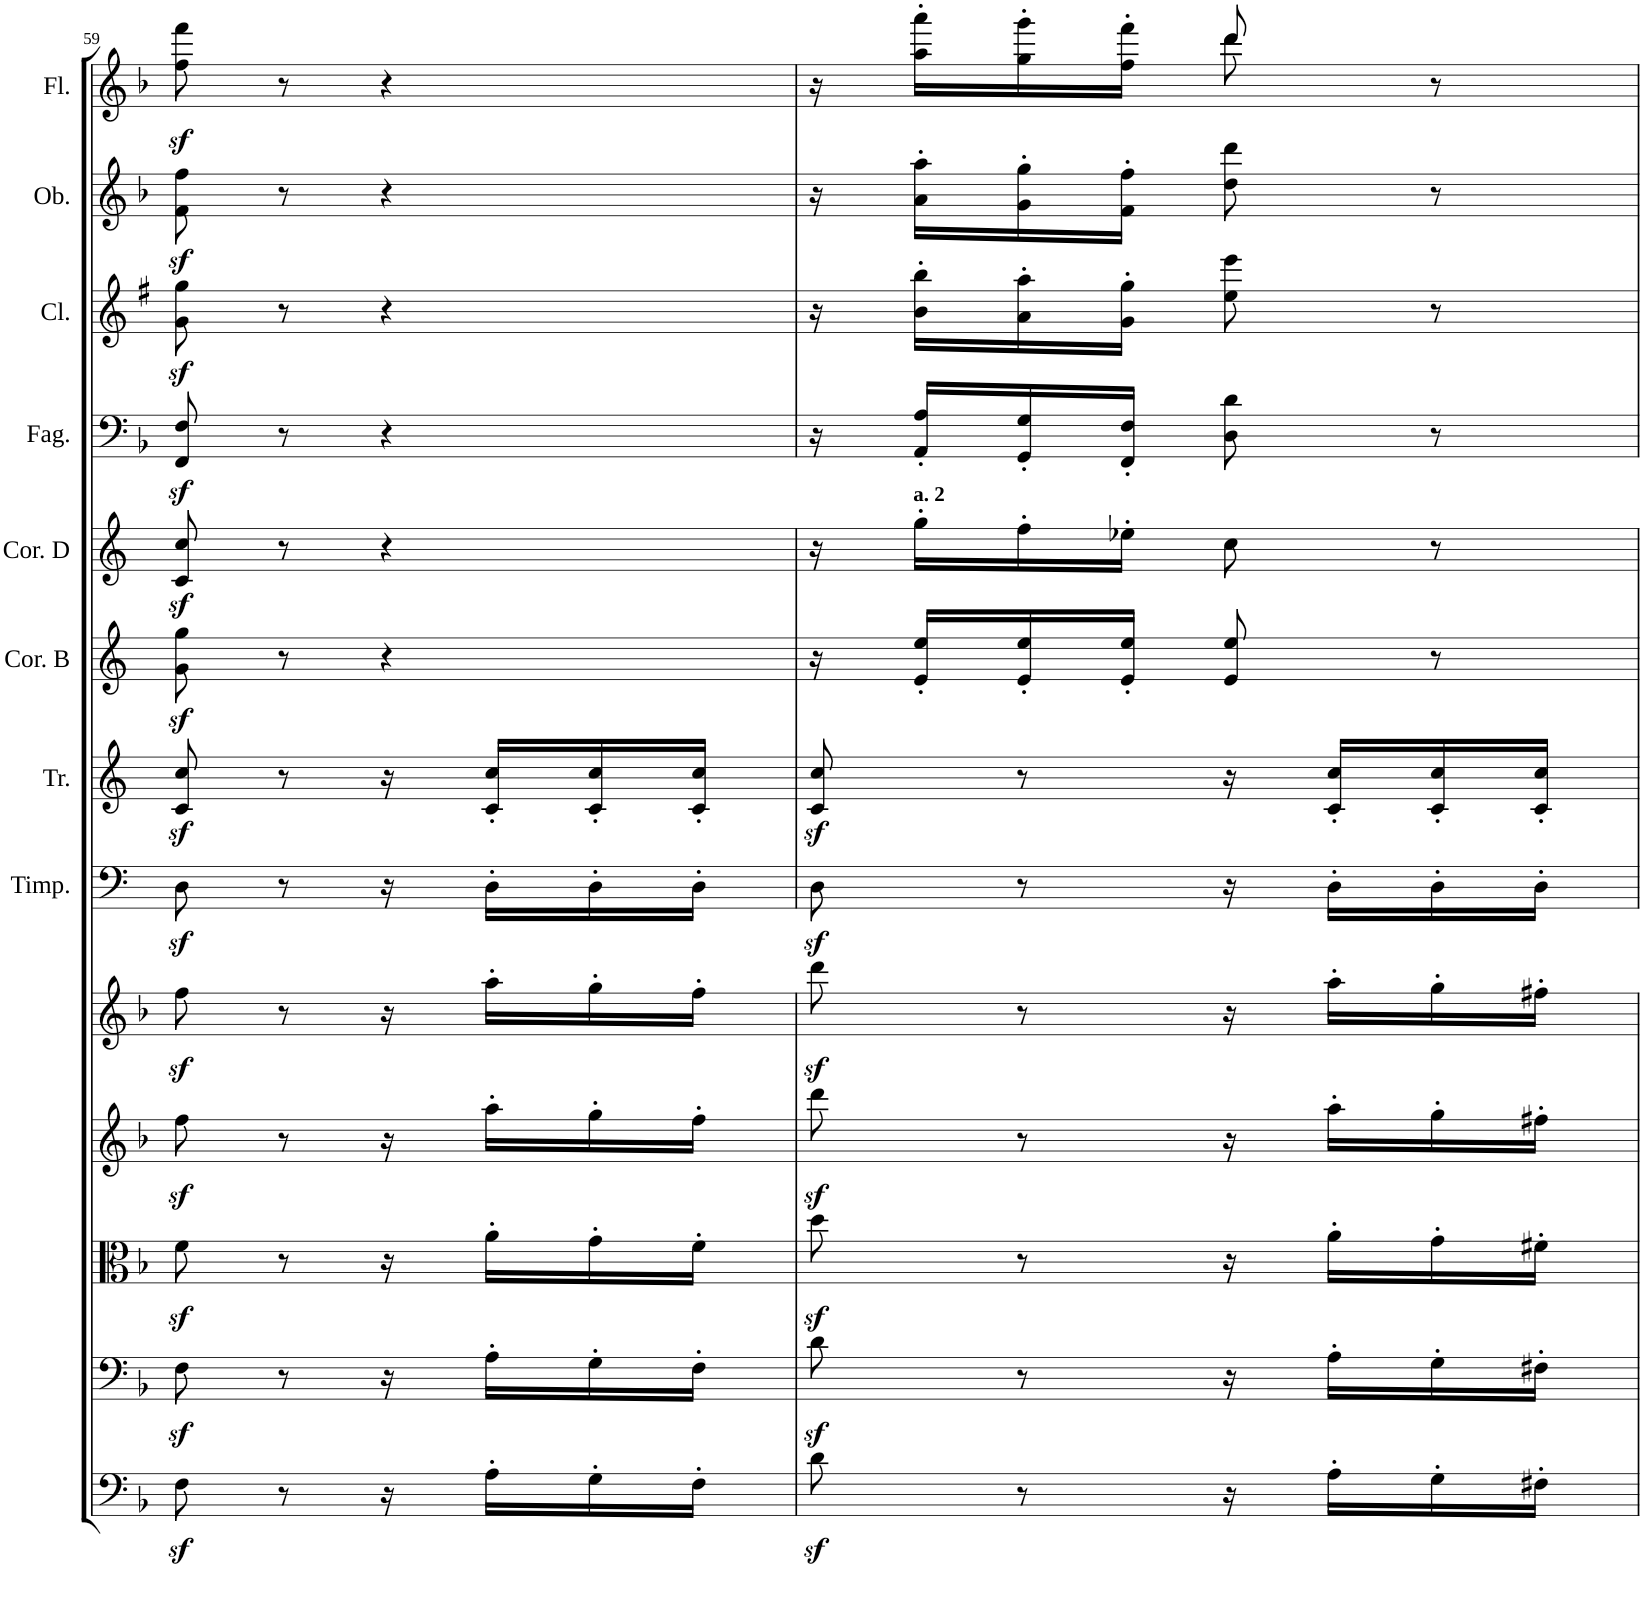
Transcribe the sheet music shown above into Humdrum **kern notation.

**kern	**kern	**kern	**kern	**kern	**kern	**kern	**kern	**kern	**kern	**kern	**kern	**kern
*part13	*part12	*part11	*part10	*part9	*part8	*part7	*part6	*part5	*part4	*part3	*part2	*part1
*staff13	*staff12	*staff11	*staff10	*staff9	*staff8	*staff7	*staff6	*staff5	*staff4	*staff3	*staff2	*staff1
*I"Basso	*I"Violoncello	*I"Viola	*I"Violino II	*I"Violino I	*I"Timpani in D–A	*I"Trombe in D	*I"Corni in B basso	*I"Corni in D	*I"Fagotti	*I"Clarinetti in B	*I"Oboi	*I"Flauti
*	*	*	*	*	*I'Timp.	*I'Tr.	*I'Cor. B	*I'Cor. D	*I'Fag.	*I'Cl.	*I'Ob.	*I'Fl.
!!LO:PB:g=z
*clefF4	*clefF4	*clefC3	*clefG2	*clefG2	*clefF4	*clefG2	*clefG2	*clefG2	*clefF4	*clefG2	*clefG2	*clefG2
*Trd7c12	*	*	*	*	*	*Trd-1c-2	*Trd8c14	*Trd6c10	*	*Trd1c2	*	*
*k[b-]	*k[b-]	*k[b-]	*k[b-]	*k[b-]	*k[]	*k[]	*k[]	*k[]	*k[b-]	*k[f#]	*k[b-]	*k[b-]
*M2/4	*M2/4	*M2/4	*M2/4	*M2/4	*M2/4	*M2/4	*M2/4	*M2/4	*M2/4	*M2/4	*M2/4	*M2/4
=59	=59	=59	=59	=59	=59	=59	=59	=59	=59	=59	=59	=59
8Fz<^\	8Fz<^\	8fz<^\	8ffz<^\	8ffz<^\	8Dz<^\	8c/z<^ 8cc/z<^	8g\z<^ 8gg\z<^	8c/z<^ 8cc/z<^	8FF/z<^ 8F/z<^	8g\z<^ 8gg\z<^	8f\z<^ 8ff\z<^	8ff\z<^ 8fff\z<^
8r	8r	8r	8r	8r	8r	8r	8r	8r	8r	8r	8r	8r
16r	16r	16r	16r	16r	16r	16r	4r	4r	4r	4r	4r	4r
16A'\LL	16A'\LL	16a'\LL	16aa'\LL	16aa'\LL	16D'\LL	16c/' 16cc/'LL	.	.	.	.	.	.
16G'\	16G'\	16g'\	16gg'\	16gg'\	16D'\	16c/' 16cc/'	.	.	.	.	.	.
16F'\JJ	16F'\JJ	16f'\JJ	16ff'\JJ	16ff'\JJ	16D'\JJ	16c/' 16cc/'JJ	.	.	.	.	.	.
=60	=60	=60	=60	=60	=60	=60	=60	=60	=60	=60	=60	=60
*	*	*	*	*	*	*	*	*	*	*	*	*^
8dz<^\	8dz<^\	8ddz<^\	8dddz<^\	8dddz<^\	8Dz<^\	8c/z<^ 8cc/z<^	16r	16r	16r	16r	16r	16r	4ryy
!	!	!	!	!	!	!	!	!LO:TX:a:B:t=a. 2	!	!	!	!	!
.	.	.	.	.	.	.	16e/' 16ee/'LL	16gg'\LL	16AA/' 16A/'LL	16b\' 16bb\'LL	16a\' 16aa\'LL	16aa\'> 16aaa\'>LL	.
8r	8r	8r	8r	8r	8r	8r	16e/' 16ee/'	16ff'\	16GG/' 16G/'	16a\' 16aa\'	16g\' 16gg\'	16gg\'> 16ggg\'>	.
.	.	.	.	.	.	.	16e/' 16ee/'JJ	16ee-X'\JJ	16FF/' 16F/'JJ	16g\' 16gg\'JJ	16f\' 16ff\'JJ	16ff\'> 16fff\'>JJ	.
16r	16r	16r	16r	16r	16r	16r	8e/ 8ee/	8cc\	8D\ 8d\	8ee\ 8eee\	8dd\ 8ddd\	8ddd/	8ddd\
16A'\LL	16A'\LL	16a'\LL	16aa'\LL	16aa'\LL	16D'\LL	16c/' 16cc/'LL	.	.	.	.	.	.	.
16G'\	16G'\	16g'\	16gg'\	16gg'\	16D'\	16c/' 16cc/'	8r	8r	8r	8r	8r	8r	8ryy
16F#X'\JJ	16F#X'\JJ	16f#X'\JJ	16ff#X'\JJ	16ff#X'\JJ	16D'\JJ	16c/' 16cc/'JJ	.	.	.	.	.	.	.
*	*	*	*	*	*	*	*	*	*	*	*	*v	*v
=	=	=	=	=	=	=	=	=	=	=	=	=
*-	*-	*-	*-	*-	*-	*-	*-	*-	*-	*-	*-	*-
